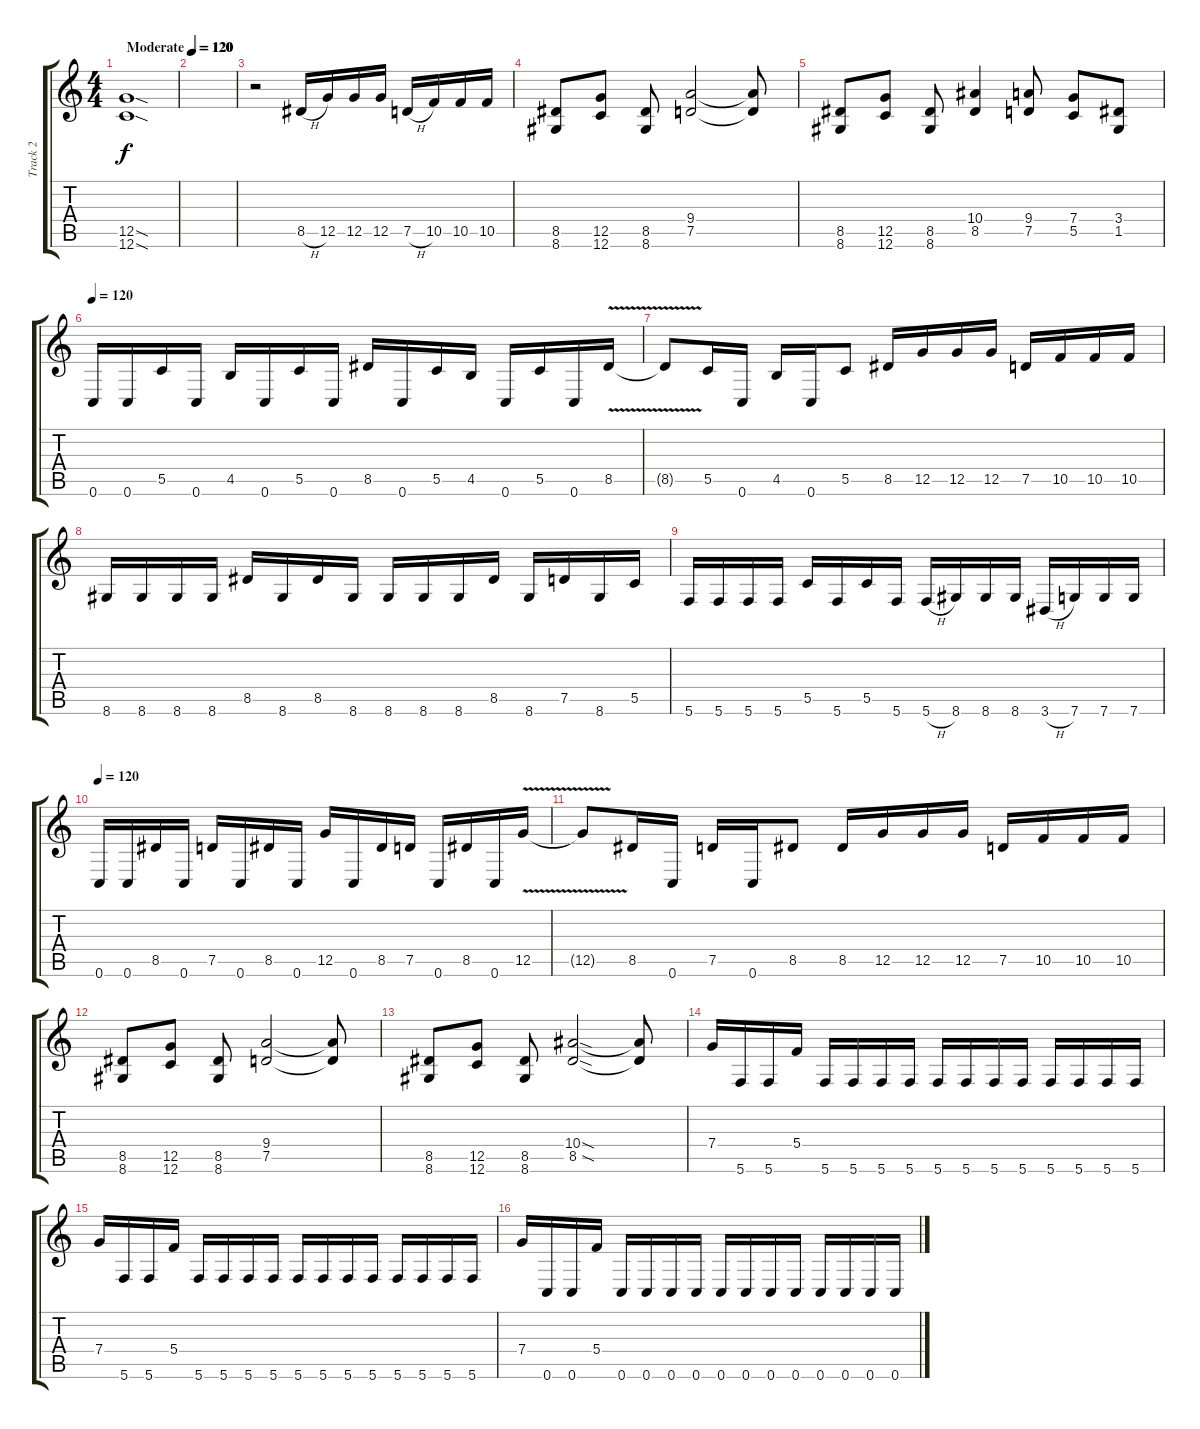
\track ("Track 2" "Track 2") {instrument distortionguitar}
\staff {score tabs}
\tuning (D4 A3 F3 C3 G2 C2) {hide}
\ts (4 4)
\tempo (120 "Moderate")
\tempo 445
\tempo (120 "Moderate")
\clef g2
\ks c
(12.5{sod} 12.6{sod}).1{dy f instrument distortionguitar} |
\tempo 120
|
r.2 8.5{h}.16 12.5.16 12.5.16 12.5.16 7.5{h}.16 10.5.16 10.5.16 10.5.16 |
(8.5 8.6).8 (12.5 12.6).8 (8.5 8.6).8 (9.4 7.5).2 (9.4{t} 7.5{t}).8 |
(8.5 8.6).8 (12.5 12.6).8 (8.5 8.6).8 (10.4 8.5).4 (9.4 7.5).8 (7.4 5.5).8 (3.4 1.5).8 |
\tempo 120
0.6.16 0.6.16 5.5.16 0.6.16 4.5.16 0.6.16 5.5.16 0.6.16 8.5.16 0.6.16 5.5.16 4.5.16 0.6.16 5.5.16 0.6.16 8.5{v}.16 |
8.5{t}.8 5.5.16 0.6.16 4.5.16 0.6.16 5.5.8 8.5.16 12.5.16 12.5.16 12.5.16 7.5.16 10.5.16 10.5.16 10.5.16 |
8.6.16 8.6.16 8.6.16 8.6.16 8.5.16 8.6.16 8.5.16 8.6.16 8.6.16 8.6.16 8.6.16 8.5.16 8.6.16 7.5.16 8.6.16 5.5.16 |
5.6.16 5.6.16 5.6.16 5.6.16 5.5.16 5.6.16 5.5.16 5.6.16 5.6{h}.16 8.6.16 8.6.16 8.6.16 3.6{h}.16 7.6.16 7.6.16 7.6.16 |
\tempo 120
0.6.16 0.6.16 8.5.16 0.6.16 7.5.16 0.6.16 8.5.16 0.6.16 12.5.16 0.6.16 8.5.16 7.5.16 0.6.16 8.5.16 0.6.16 12.5{v}.16 |
12.5{t}.8 8.5.16 0.6.16 7.5.16 0.6.16 8.5.8 8.5.16 12.5.16 12.5.16 12.5.16 7.5.16 10.5.16 10.5.16 10.5.16 |
(8.5 8.6).8 (12.5 12.6).8 (8.5 8.6).8 (9.4 7.5).2 (9.4{t} 7.5{t}).8 |
(8.5 8.6).8 (12.5 12.6).8 (8.5 8.6).8 (10.4{sod} 8.5{sod}).2 (10.4{t} 8.5{t}).8 |
7.4.16 5.6.16 5.6.16 5.4.16 5.6.16 5.6.16 5.6.16 5.6.16 5.6.16 5.6.16 5.6.16 5.6.16 5.6.16 5.6.16 5.6.16 5.6.16 |
7.4.16 5.6.16 5.6.16 5.4.16 5.6.16 5.6.16 5.6.16 5.6.16 5.6.16 5.6.16 5.6.16 5.6.16 5.6.16 5.6.16 5.6.16 5.6.16 |
7.4.16 0.6.16 0.6.16 5.4.16 0.6.16 0.6.16 0.6.16 0.6.16 0.6.16 0.6.16 0.6.16 0.6.16 0.6.16 0.6.16 0.6.16 0.6.16
